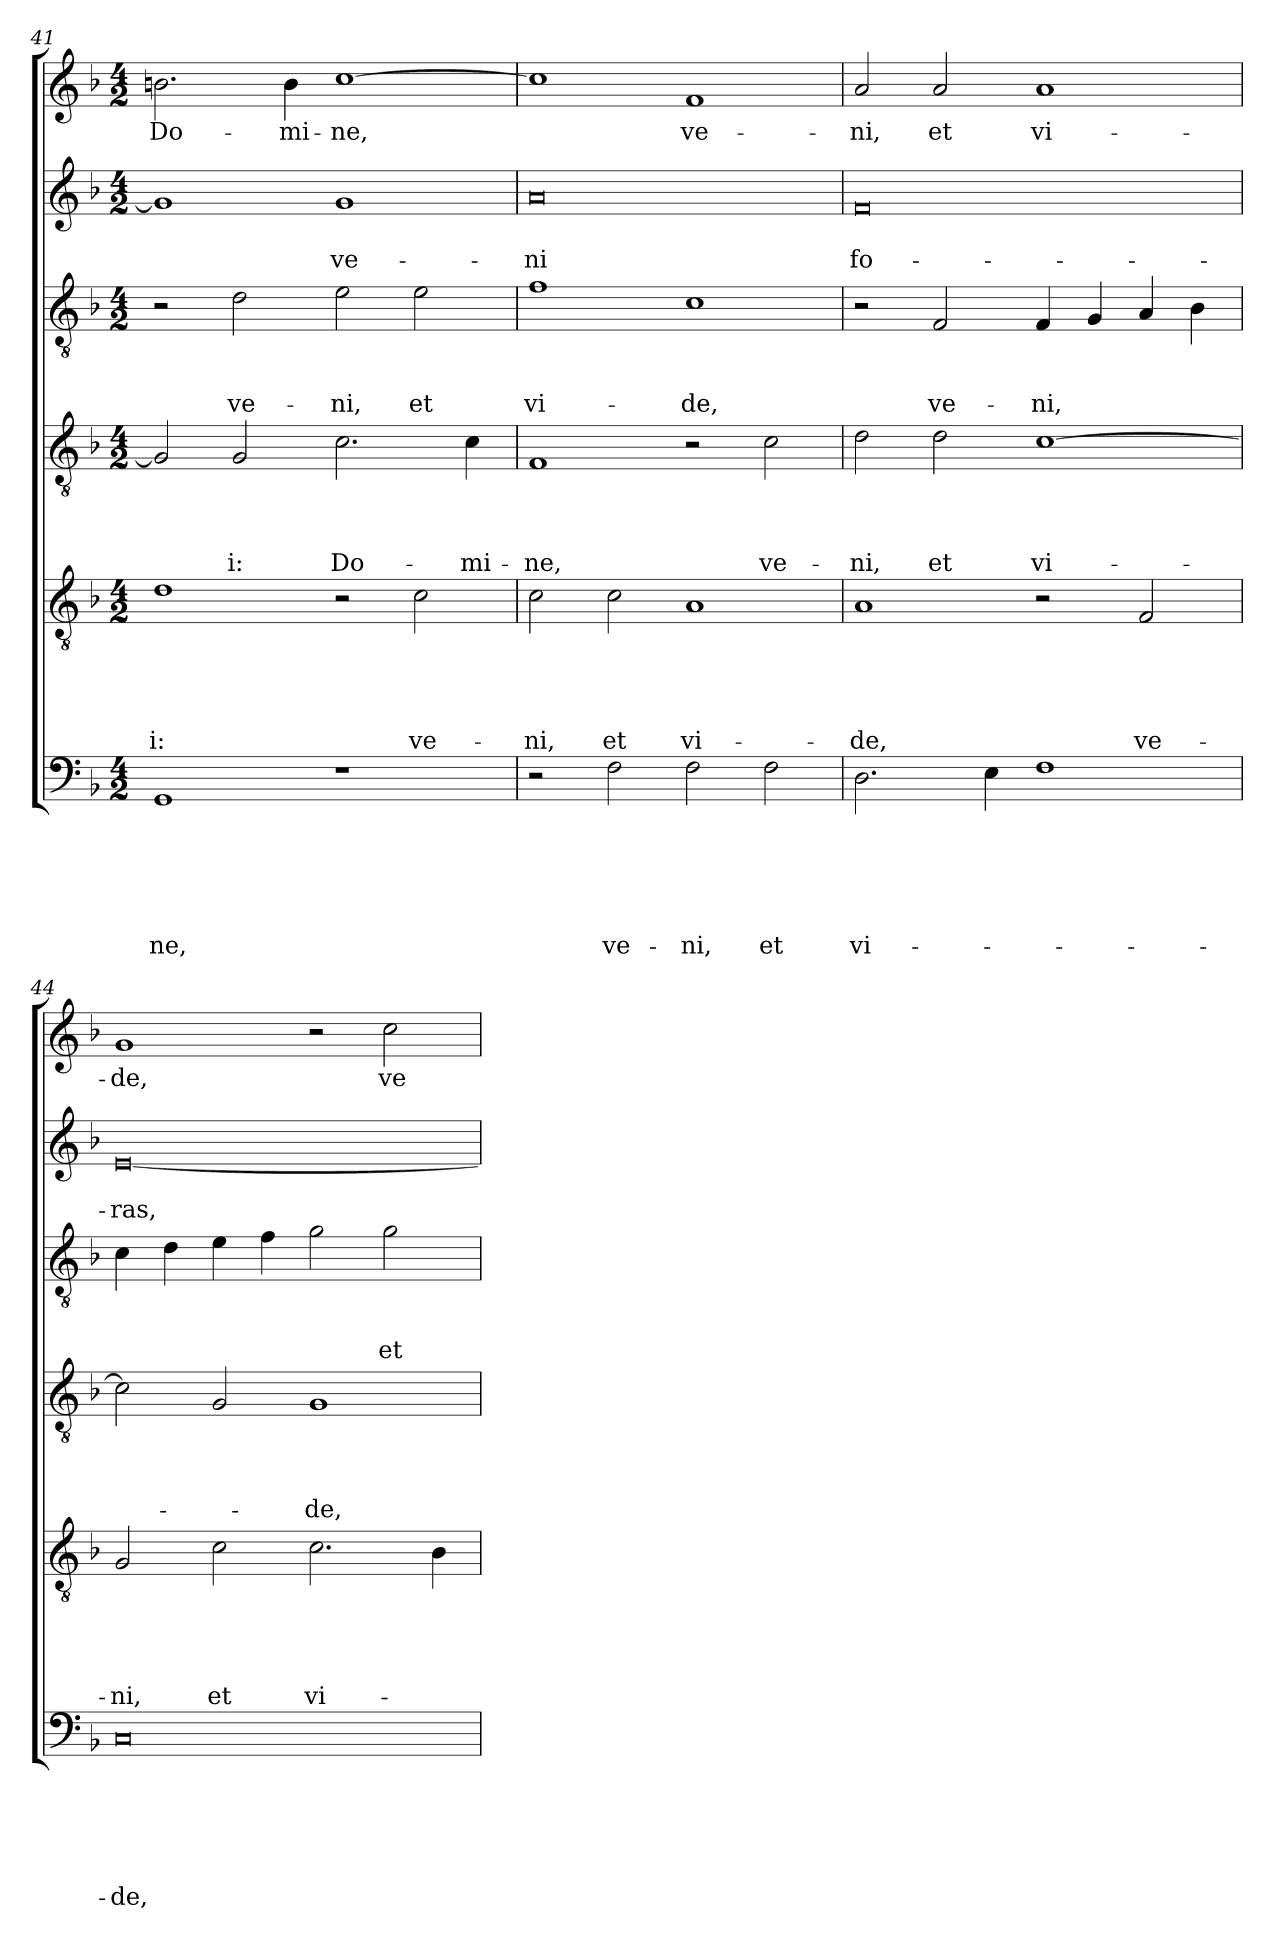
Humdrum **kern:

**kern	**text	**text	**text	**text	**text	**text	**kern	**text	**text	**text	**text	**text	**kern	**text	**text	**text	**text	**kern	**text	**text	**text	**kern	**text	**text	**kern	**text
*part6	*part6	*part6	*part6	*part6	*part6	*part6	*part5	*part5	*part5	*part5	*part5	*part5	*part4	*part4	*part4	*part4	*part4	*part3	*part3	*part3	*part3	*part2	*part2	*part2	*part1	*part1
*staff6	*staff6	*staff6	*staff6	*staff6	*staff6	*staff6	*staff5	*staff5	*staff5	*staff5	*staff5	*staff5	*staff4	*staff4	*staff4	*staff4	*staff4	*staff3	*staff3	*staff3	*staff3	*staff2	*staff2	*staff2	*staff1	*staff1
*clefF4	*	*	*	*	*	*	*clefGv2	*	*	*	*	*	*clefGv2	*	*	*	*	*clefGv2	*	*	*	*clefG2	*	*	*clefG2	*
*k[b-]	*	*	*	*	*	*	*k[b-]	*	*	*	*	*	*k[b-]	*	*	*	*	*k[b-]	*	*	*	*k[b-]	*	*	*k[b-]	*
*F:	*	*	*	*	*	*	*F:	*	*	*	*	*	*F:	*	*	*	*	*F:	*	*	*	*F:	*	*	*F:	*
*M4/2	*	*	*	*	*	*	*M4/2	*	*	*	*	*	*M4/2	*	*	*	*	*M4/2	*	*	*	*M4/2	*	*	*M4/2	*
=41	=41	=41	=41	=41	=41	=41	=41	=41	=41	=41	=41	=41	=41	=41	=41	=41	=41	=41	=41	=41	=41	=41	=41	=41	=41	=41
!	!	!	!	!	!	!LO:LY:b	!	!	!	!	!	!LO:LY:b	!	!	!	!	!	!	!	!	!	!	!	!	!	!LO:LY:b
1GG	.	.	.	.	.	-ne,	1d	.	.	.	.	-i:	2G/]	.	.	.	.	2r	.	.	.	1g]	.	.	2.b\	Do-
!	!	!	!	!	!	!	!	!	!	!	!	!	!	!	!	!	!LO:LY:b	!	!	!	!LO:LY:b	!	!	!	!	!
.	.	.	.	.	.	.	.	.	.	.	.	.	2G/	.	.	.	-i:	2d\	.	.	ve-	.	.	.	.	.
!	!	!	!	!	!	!	!	!	!	!	!	!	!	!	!	!	!	!	!	!	!	!	!	!	!	!LO:LY:b
.	.	.	.	.	.	.	.	.	.	.	.	.	.	.	.	.	.	.	.	.	.	.	.	.	4b\	-mi-
!	!	!	!	!	!	!	!	!	!	!	!	!	!	!	!	!	!LO:LY:b	!	!	!	!LO:LY:b	!	!	!LO:LY:b	!	!LO:LY:b
1r	.	.	.	.	.	.	2r	.	.	.	.	.	2.c\	.	.	.	Do-	2e\	.	.	-ni,	1g	.	ve-	[1cc	-ne,
!	!	!	!	!	!	!	!	!	!	!	!	!LO:LY:b	!	!	!	!	!	!	!	!	!LO:LY:b	!	!	!	!	!
.	.	.	.	.	.	.	2c\	.	.	.	.	ve-	.	.	.	.	.	2e\	.	.	et	.	.	.	.	.
!	!	!	!	!	!	!	!	!	!	!	!	!	!	!	!	!	!LO:LY:b	!	!	!	!	!	!	!	!	!
.	.	.	.	.	.	.	.	.	.	.	.	.	4c\	.	.	.	-mi-	.	.	.	.	.	.	.	.	.
=42	=42	=42	=42	=42	=42	=42	=42	=42	=42	=42	=42	=42	=42	=42	=42	=42	=42	=42	=42	=42	=42	=42	=42	=42	=42	=42
!	!	!	!	!	!	!	!	!	!	!	!	!LO:LY:b	!	!	!	!	!LO:LY:b	!	!	!	!LO:LY:b	!	!	!LO:LY:b	!	!
2r	.	.	.	.	.	.	2c\	.	.	.	.	-ni,	1F	.	.	.	-ne,	1f	.	.	vi-	0a	.	-ni	1cc]	.
!	!	!	!	!	!	!LO:LY:b	!	!	!	!	!	!LO:LY:b	!	!	!	!	!	!	!	!	!	!	!	!	!	!
2F\	.	.	.	.	.	ve-	2c\	.	.	.	.	et	.	.	.	.	.	.	.	.	.	.	.	.	.	.
!	!	!	!	!	!	!LO:LY:b	!	!	!	!	!	!LO:LY:b	!	!	!	!	!	!	!	!	!LO:LY:b	!	!	!	!	!LO:LY:b
2F\	.	.	.	.	.	-ni,	1A	.	.	.	.	vi-	2r	.	.	.	.	1c	.	.	-de,	.	.	.	1f	ve-
!	!	!	!	!	!	!LO:LY:b	!	!	!	!	!	!	!	!	!	!	!LO:LY:b	!	!	!	!	!	!	!	!	!
2F\	.	.	.	.	.	et	.	.	.	.	.	.	2c\	.	.	.	ve-	.	.	.	.	.	.	.	.	.
=43	=43	=43	=43	=43	=43	=43	=43	=43	=43	=43	=43	=43	=43	=43	=43	=43	=43	=43	=43	=43	=43	=43	=43	=43	=43	=43
!	!	!	!	!	!	!LO:LY:b	!	!	!	!	!	!LO:LY:b	!	!	!	!	!LO:LY:b	!	!	!	!	!	!	!LO:LY:b	!	!LO:LY:b
2.D\	.	.	.	.	.	vi-	1A	.	.	.	.	-de,	2d\	.	.	.	-ni,	2r	.	.	.	0f	.	fo-	2a/	-ni,
!	!	!	!	!	!	!	!	!	!	!	!	!	!	!	!	!	!LO:LY:b	!	!	!	!LO:LY:b	!	!	!	!	!LO:LY:b
.	.	.	.	.	.	.	.	.	.	.	.	.	2d\	.	.	.	et	2F/	.	.	ve-	.	.	.	2a/	et
4E\	.	.	.	.	.	.	.	.	.	.	.	.	.	.	.	.	.	.	.	.	.	.	.	.	.	.
!	!	!	!	!	!	!	!	!	!	!	!	!	!	!	!	!	!LO:LY:b	!	!	!	!LO:LY:b	!	!	!	!	!LO:LY:b
1F	.	.	.	.	.	.	2r	.	.	.	.	.	[1c	.	.	.	vi-	4F/	.	.	-ni,	.	.	.	1a	vi-
.	.	.	.	.	.	.	.	.	.	.	.	.	.	.	.	.	.	4G/	.	.	.	.	.	.	.	.
!	!	!	!	!	!	!	!	!	!	!	!	!LO:LY:b	!	!	!	!	!	!	!	!	!	!	!	!	!	!
.	.	.	.	.	.	.	2F/	.	.	.	.	ve-	.	.	.	.	.	4A/	.	.	.	.	.	.	.	.
.	.	.	.	.	.	.	.	.	.	.	.	.	.	.	.	.	.	4B-\	.	.	.	.	.	.	.	.
!!LO:LB:g=z
=44	=44	=44	=44	=44	=44	=44	=44	=44	=44	=44	=44	=44	=44	=44	=44	=44	=44	=44	=44	=44	=44	=44	=44	=44	=44	=44
!	!	!	!	!	!	!LO:LY:b	!	!	!	!	!	!LO:LY:b	!	!	!	!	!	!	!	!	!	!	!	!LO:LY:b	!	!LO:LY:b
0C	.	.	.	.	.	-de,	2G/	.	.	.	.	-ni,	2c\]	.	.	.	.	4c\	.	.	.	[0e	.	-ras,	1g	-de,
.	.	.	.	.	.	.	.	.	.	.	.	.	.	.	.	.	.	4d\	.	.	.	.	.	.	.	.
!	!	!	!	!	!	!	!	!	!	!	!	!LO:LY:b	!	!	!	!	!	!	!	!	!	!	!	!	!	!
.	.	.	.	.	.	.	2c\	.	.	.	.	et	2G/	.	.	.	.	4e\	.	.	.	.	.	.	.	.
.	.	.	.	.	.	.	.	.	.	.	.	.	.	.	.	.	.	4f\	.	.	.	.	.	.	.	.
!	!	!	!	!	!	!	!	!	!	!	!	!LO:LY:b	!	!	!	!	!LO:LY:b	!	!	!	!	!	!	!	!	!
.	.	.	.	.	.	.	2.c\	.	.	.	.	vi-	1G	.	.	.	-de,	2g\	.	.	.	.	.	.	2r	.
!	!	!	!	!	!	!	!	!	!	!	!	!	!	!	!	!	!	!	!	!	!LO:LY:b	!	!	!	!	!LO:LY:b
.	.	.	.	.	.	.	.	.	.	.	.	.	.	.	.	.	.	2g\	.	.	et	.	.	.	2cc\	ve-
.	.	.	.	.	.	.	4B-\	.	.	.	.	.	.	.	.	.	.	.	.	.	.	.	.	.	.	.
=	=	=	=	=	=	=	=	=	=	=	=	=	=	=	=	=	=	=	=	=	=	=	=	=	=	=
*-	*-	*-	*-	*-	*-	*-	*-	*-	*-	*-	*-	*-	*-	*-	*-	*-	*-	*-	*-	*-	*-	*-	*-	*-	*-	*-
